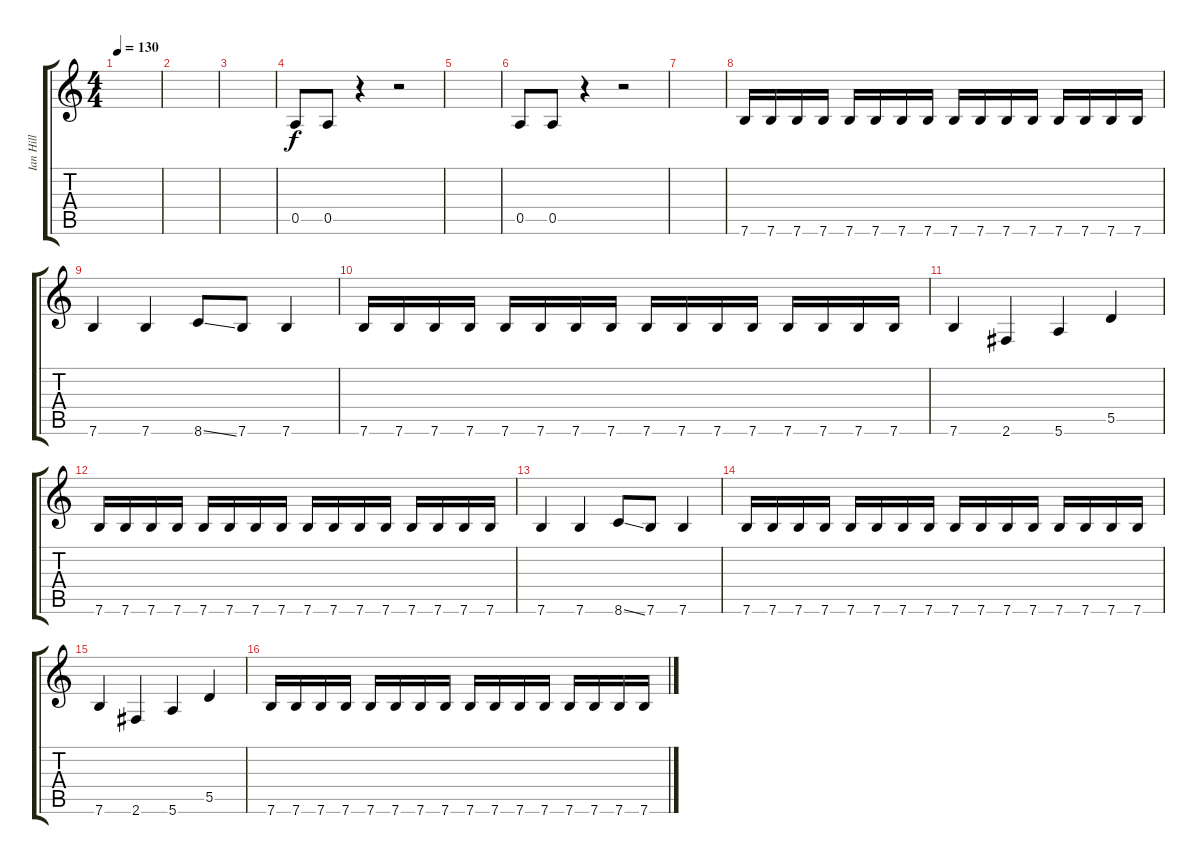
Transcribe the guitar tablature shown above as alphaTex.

\track ("Ian Hill" "Ian Hill") {instrument electricbassfinger}
\staff {score tabs}
\tuning (E4 B3 G3 D3 A2 E2) {hide}
\ts (4 4)
\tempo 130
\clef g2
\ks c
|
|
|
0.5.8 0.5.8 r.4 r.2 |
|
0.5.8 0.5.8 r.4 r.2 |
|
7.6.16 7.6.16 7.6.16 7.6.16 7.6.16 7.6.16 7.6.16 7.6.16 7.6.16 7.6.16 7.6.16 7.6.16 7.6.16 7.6.16 7.6.16 7.6.16 |
7.6.4 7.6.4 8.6{ss}.8 7.6.8 7.6.4 |
7.6.16 7.6.16 7.6.16 7.6.16 7.6.16 7.6.16 7.6.16 7.6.16 7.6.16 7.6.16 7.6.16 7.6.16 7.6.16 7.6.16 7.6.16 7.6.16 |
7.6.4 2.6.4 5.6.4 5.5.4 |
7.6.16 7.6.16 7.6.16 7.6.16 7.6.16 7.6.16 7.6.16 7.6.16 7.6.16 7.6.16 7.6.16 7.6.16 7.6.16 7.6.16 7.6.16 7.6.16 |
7.6.4 7.6.4 8.6{ss}.8 7.6.8 7.6.4 |
7.6.16 7.6.16 7.6.16 7.6.16 7.6.16 7.6.16 7.6.16 7.6.16 7.6.16 7.6.16 7.6.16 7.6.16 7.6.16 7.6.16 7.6.16 7.6.16 |
7.6.4 2.6.4 5.6.4 5.5.4 |
7.6.16 7.6.16 7.6.16 7.6.16 7.6.16 7.6.16 7.6.16 7.6.16 7.6.16 7.6.16 7.6.16 7.6.16 7.6.16 7.6.16 7.6.16 7.6.16
